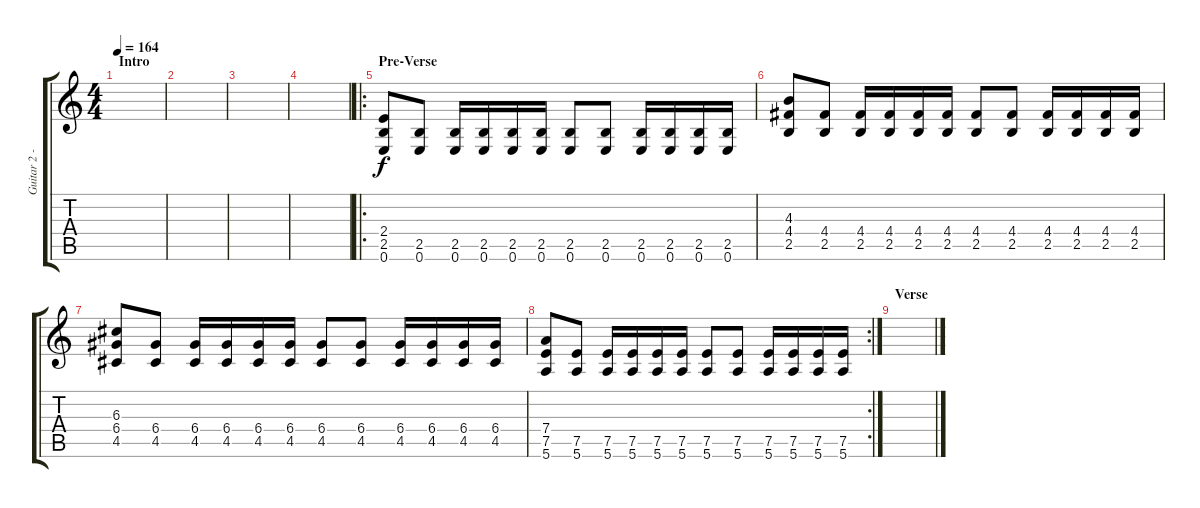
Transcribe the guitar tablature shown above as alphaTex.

\track ("Guitar 2 - Distortion" "Guitar 2 -") {instrument distortionguitar}
\staff {score tabs}
\tuning (E4 B3 G3 D3 A2 E2) {hide}
\ts (4 4)
\section ("" "Intro")
\tempo 164
\clef g2
\ks c
|
|
|
|
\ro
\section ("" "Pre-Verse")
(2.4 2.5 0.6).8 (2.5 0.6).8 (2.5 0.6).16 (2.5 0.6).16 (2.5 0.6).16 (2.5 0.6).16 (2.5 0.6).8 (2.5 0.6).8 (2.5 0.6).16 (2.5 0.6).16 (2.5 0.6).16 (2.5 0.6).16 |
(4.3 4.4 2.5).8 (4.4 2.5).8 (4.4 2.5).16 (4.4 2.5).16 (4.4 2.5).16 (4.4 2.5).16 (4.4 2.5).8 (4.4 2.5).8 (4.4 2.5).16 (4.4 2.5).16 (4.4 2.5).16 (4.4 2.5).16 |
(6.3 6.4 4.5).8 (6.4 4.5).8 (6.4 4.5).16 (6.4 4.5).16 (6.4 4.5).16 (6.4 4.5).16 (6.4 4.5).8 (6.4 4.5).8 (6.4 4.5).16 (6.4 4.5).16 (6.4 4.5).16 (6.4 4.5).16 |
\rc 2
(7.4 7.5 5.6).8 (7.5 5.6).8 (7.5 5.6).16 (7.5 5.6).16 (7.5 5.6).16 (7.5 5.6).16 (7.5 5.6).8 (7.5 5.6).8 (7.5 5.6).16 (7.5 5.6).16 (7.5 5.6).16 (7.5 5.6).16 |
\section ("" "Verse")
